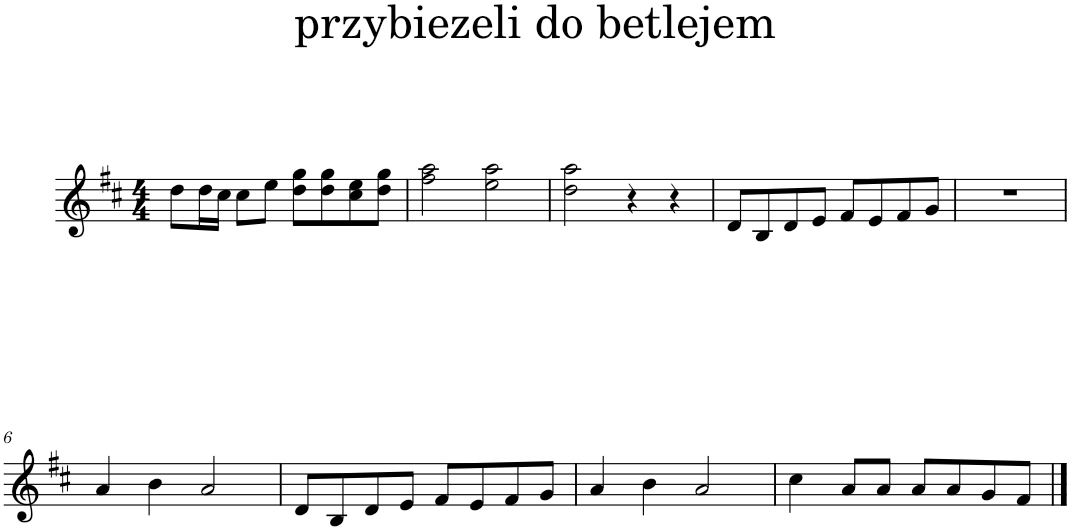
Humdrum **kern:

**kern
*part1
*staff1
*I"Piano
*I'Pno.
*clefG2
*k[f#c#]
*M4/4
=1
8dd\L
16dd\L
16cc#\JJ
8cc#\L
8ee\J
8dd\ 8gg\L
8dd\ 8gg\
8cc#\ 8ee\
8dd\ 8gg\J
=2
2ff#\ 2aa\
2ee\ 2aa\
=3
2dd\ 2aa\
4r
4r
=4
8d/L
8B/
8d/
8e/J
8f#/L
8e/
8f#/
8g/J
=5
1r
!!LO:LB:g=z
=6
4a/
4b\
2a/
=7
8d/L
8B/
8d/
8e/J
8f#/L
8e/
8f#/
8g/J
=8
4a/
4b\
2a/
=9
4cc#\
8a/L
8a/J
8a/L
8a/
8g/
8f#/J
==
*-
